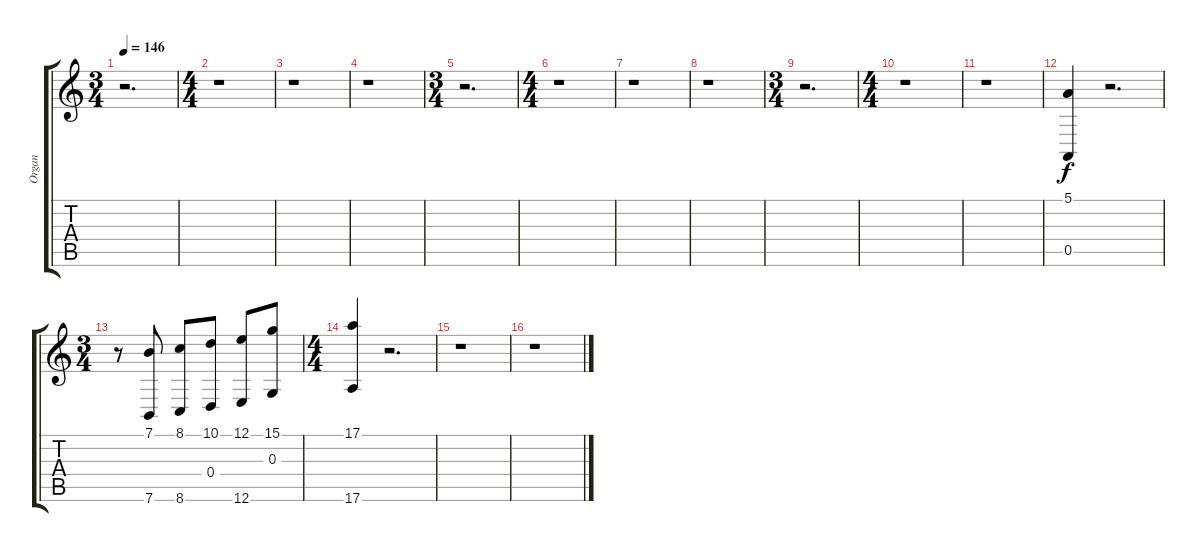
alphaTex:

\track ("Organ" "Organ") {instrument churchorgan}
\staff {score tabs}
\tuning (E4 B3 G3 D3 A2 E2) {hide}
\ts (3 4)
\tempo 146
\clef g2
\ks c
r.2{d dy f} |
\ts (4 4)
r.1 |
r.1 |
r.1 |
\ts (3 4)
r.2{d} |
\ts (4 4)
r.1 |
r.1 |
r.1 |
\ts (3 4)
r.2{d} |
\ts (4 4)
r.1 |
r.1 |
(5.1 0.5).4 r.2{d} |
\ts (3 4)
r.8 (7.1 7.6).8 (8.1 8.6).8 (10.1 0.4).8 (12.1 12.6).8 (15.1 0.3).8 |
\ts (4 4)
(17.1 17.6).4 r.2{d} |
r.1 |
r.1
